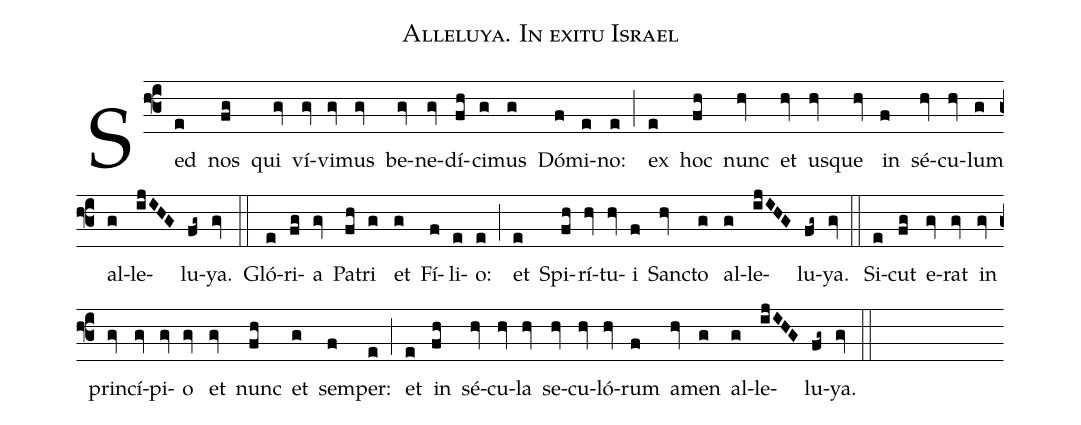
name: Alleluya. In exitu Israel;
%%
(f3) Sed(e) nos(fg) qui(gv) ví(gv)vi(gv)mus(gv) be(gv)ne(gv)dí(fh)ci(g)mus(g) Dó(f)mi(e)no:(e) (;)
ex(e) hoc(fh) nunc(hv) et(hv) us(hv)que(hv) in(f) sé(hv)cu(hv)lum(g) al(g)le(ijIHG)lu(fg~)ya.(gv) (::)

Gló(e)ri(fg)a(gv) Pa(fh)tri(g) et(g) Fí(f)li(e)o:(e) (;)
et(e) Spi(fh)rí(hv)tu(hv)i(f) Sanc(hv)to(g) al(g)le(ijIHG)lu(fg~)ya.(gv) (::)

Si(e)cut(fg) e(gv)rat(gv) in(gv) prin(gv)cí(gv)pi(gv)o(gv) et(gv) nunc(fh) et(g) sem(f)per:(e) (;)
et(e) in(fh) sé(hv)cu(hv)la(hv) se(hv)cu(hv)ló(hv)rum(f) a(hv)men(g) al(g)le(ijIHG)lu(fg~)ya.(gv) (::)
